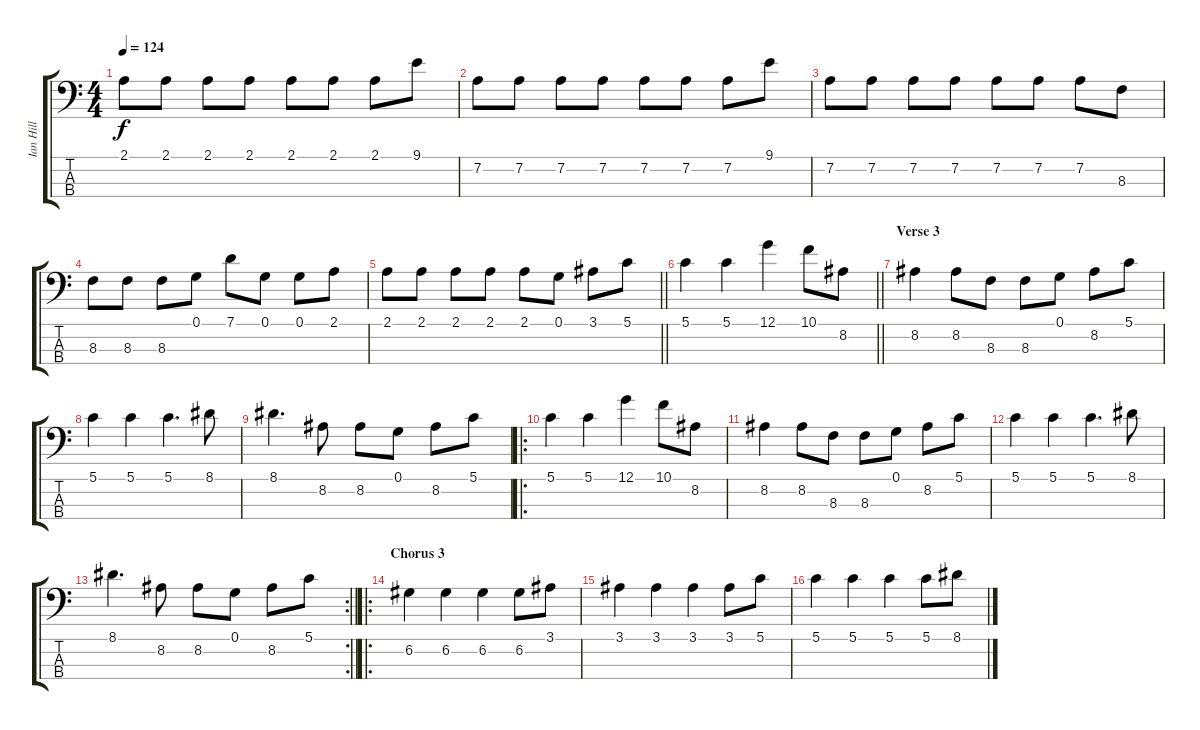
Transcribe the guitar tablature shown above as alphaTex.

\track ("Ian Hill" "Ian Hill") {instrument electricbasspick}
\staff {score tabs}
\tuning (G2 D2 A1 E1) {hide}
\ts (4 4)
\tempo 124
\clef f4
\ks c
2.1.8{dy f} 2.1.8 2.1.8 2.1.8 2.1.8 2.1.8 2.1.8 9.1.8 |
7.2.8 7.2.8 7.2.8 7.2.8 7.2.8 7.2.8 7.2.8 9.1.8 |
7.2.8 7.2.8 7.2.8 7.2.8 7.2.8 7.2.8 7.2.8 8.3.8 |
8.3.8 8.3.8 8.3.8 0.1.8 7.1.8 0.1.8 0.1.8 2.1.8 |
\barLineRight lightlight
2.1.8 2.1.8 2.1.8 2.1.8 2.1.8 0.1.8 3.1.8 5.1.8 |
\barLineRight lightlight
5.1.4 5.1.4 12.1.4 10.1.8 8.2.8 |
\section ("" "Verse 3")
8.2.4 8.2.8 8.3.8 8.3.8 0.1.8 8.2.8 5.1.8 |
5.1.4 5.1.4 5.1.4{d} 8.1.8 |
8.1.4{d} 8.2.8 8.2.8 0.1.8 8.2.8 5.1.8 |
\ro
5.1.4 5.1.4 12.1.4 10.1.8 8.2.8 |
8.2.4 8.2.8 8.3.8 8.3.8 0.1.8 8.2.8 5.1.8 |
5.1.4 5.1.4 5.1.4{d} 8.1.8 |
\rc 2
\barLineRight lightlight
8.1.4{d} 8.2.8 8.2.8 0.1.8 8.2.8 5.1.8 |
\ro
\section ("" "Chorus 3")
6.2.4 6.2.4 6.2.4 6.2.8 3.1.8 |
3.1.4 3.1.4 3.1.4 3.1.8 5.1.8 |
5.1.4 5.1.4 5.1.4 5.1.8 8.1.8
